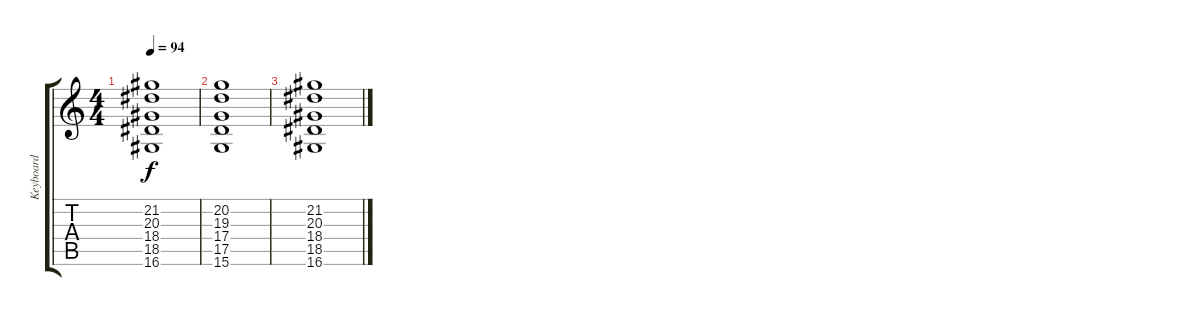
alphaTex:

\track ("Keyboard" "Keyboard") {instrument pad2warm}
\staff {score tabs}
\tuning (E4 B3 G3 D3 A2 E2) {hide}
\ts (4 4)
\tempo 94
\clef g2
\ks c
(21.2 20.3 18.4 18.5 16.6).1{dy f} |
(20.2 19.3 17.4 17.5 15.6).1 |
(21.2 20.3 18.4 18.5 16.6).1
